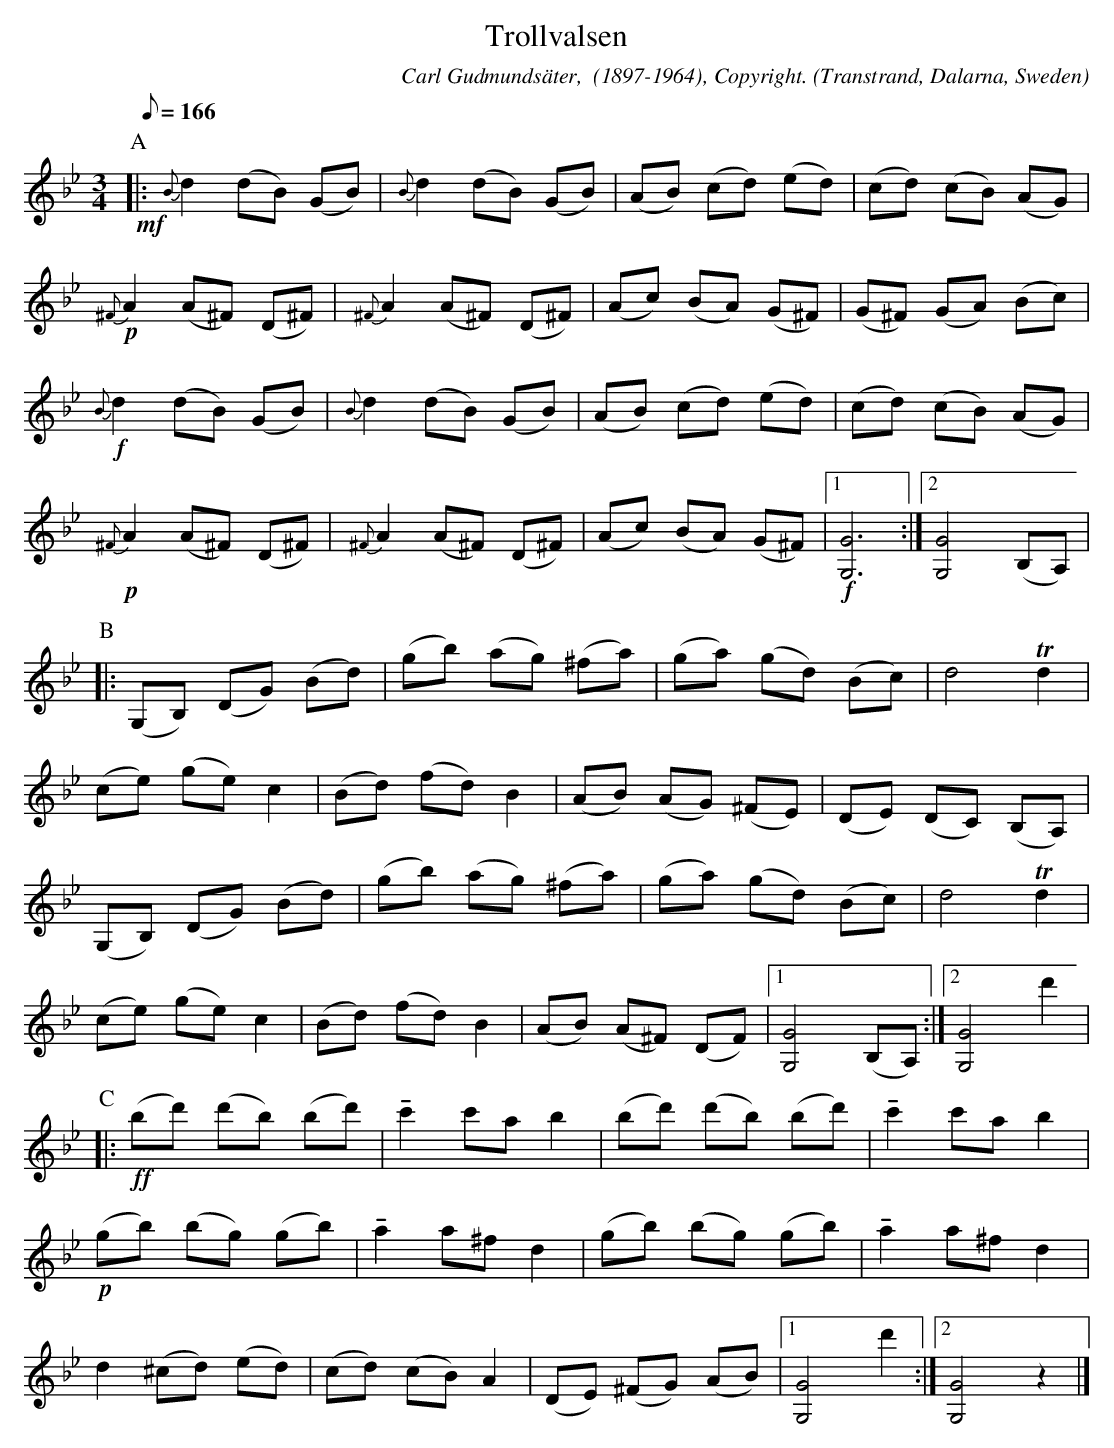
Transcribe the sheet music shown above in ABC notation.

X:1
T: Trollvalsen
O: Transtrand, Dalarna, Sweden
M: 3/4
C: Carl Gudmundsäter,  (1897-1964), Copyright.
Q:166 Allegro
K: Gm
P:A
+mf+ |: {B}d2 (dB) (GB) | {B}d2 (dB) (GB) | (AB) (cd) (ed) | (cd) (cB) (AG) |
+p+ {^F}A2 (A^F) (D^F) | {^F}A2 (A^F) (D^F) | (Ac) (BA) (G^F) | (G^F) (GA) (Bc) |
+f+ {B}d2 (dB) (GB) | {B}d2 (dB) (GB) |  (AB) (cd) (ed) | (cd) (cB) (AG) |
+p+ {^F}A2 (A^F) (D^F) | {^F}A2 (A^F) (D^F) | (Ac) (BA) (G^F) |1 +f+ [G6G,6] :|2 [G4G,4] (B,A,)|
P:B
|: (G,B,) (DG) (Bd) | (gb) (ag) (^fa) | (ga) (gd) (Bc) | d4 Td2 |
(ce) (ge) c2 | (Bd) (fd) B2 | (AB) (AG) (^FE) | (DE) (DC) (B,A,) |
(G,B,) (DG) (Bd) | (gb) (ag) (^fa) | (ga) (gd) (Bc) | d4 Td2 |
(ce) (ge) c2 | (Bd) (fd) B2 | (AB) (A^F) (DF) |1 [G4G,4] (B,A,) :|2 [G4G,4] d'2|
P:C
|: +ff+ (bd') (d'b) (bd') | !tenuto!c'2 c'a b2 | (bd') (d'b) (bd') | !tenuto! c'2 c'a b2 |
+p+ (gb) (bg) (gb) | !tenuto! a2 a^f d2 | (gb) (bg) (gb) | !tenuto! a2 a^f d2 |
d2 (^cd) (ed) | (cd) (cB) A2 | (DE) (^FG) (AB) |1 [G4G,4] d'2 :|2 [G4G,4] z2 |]
